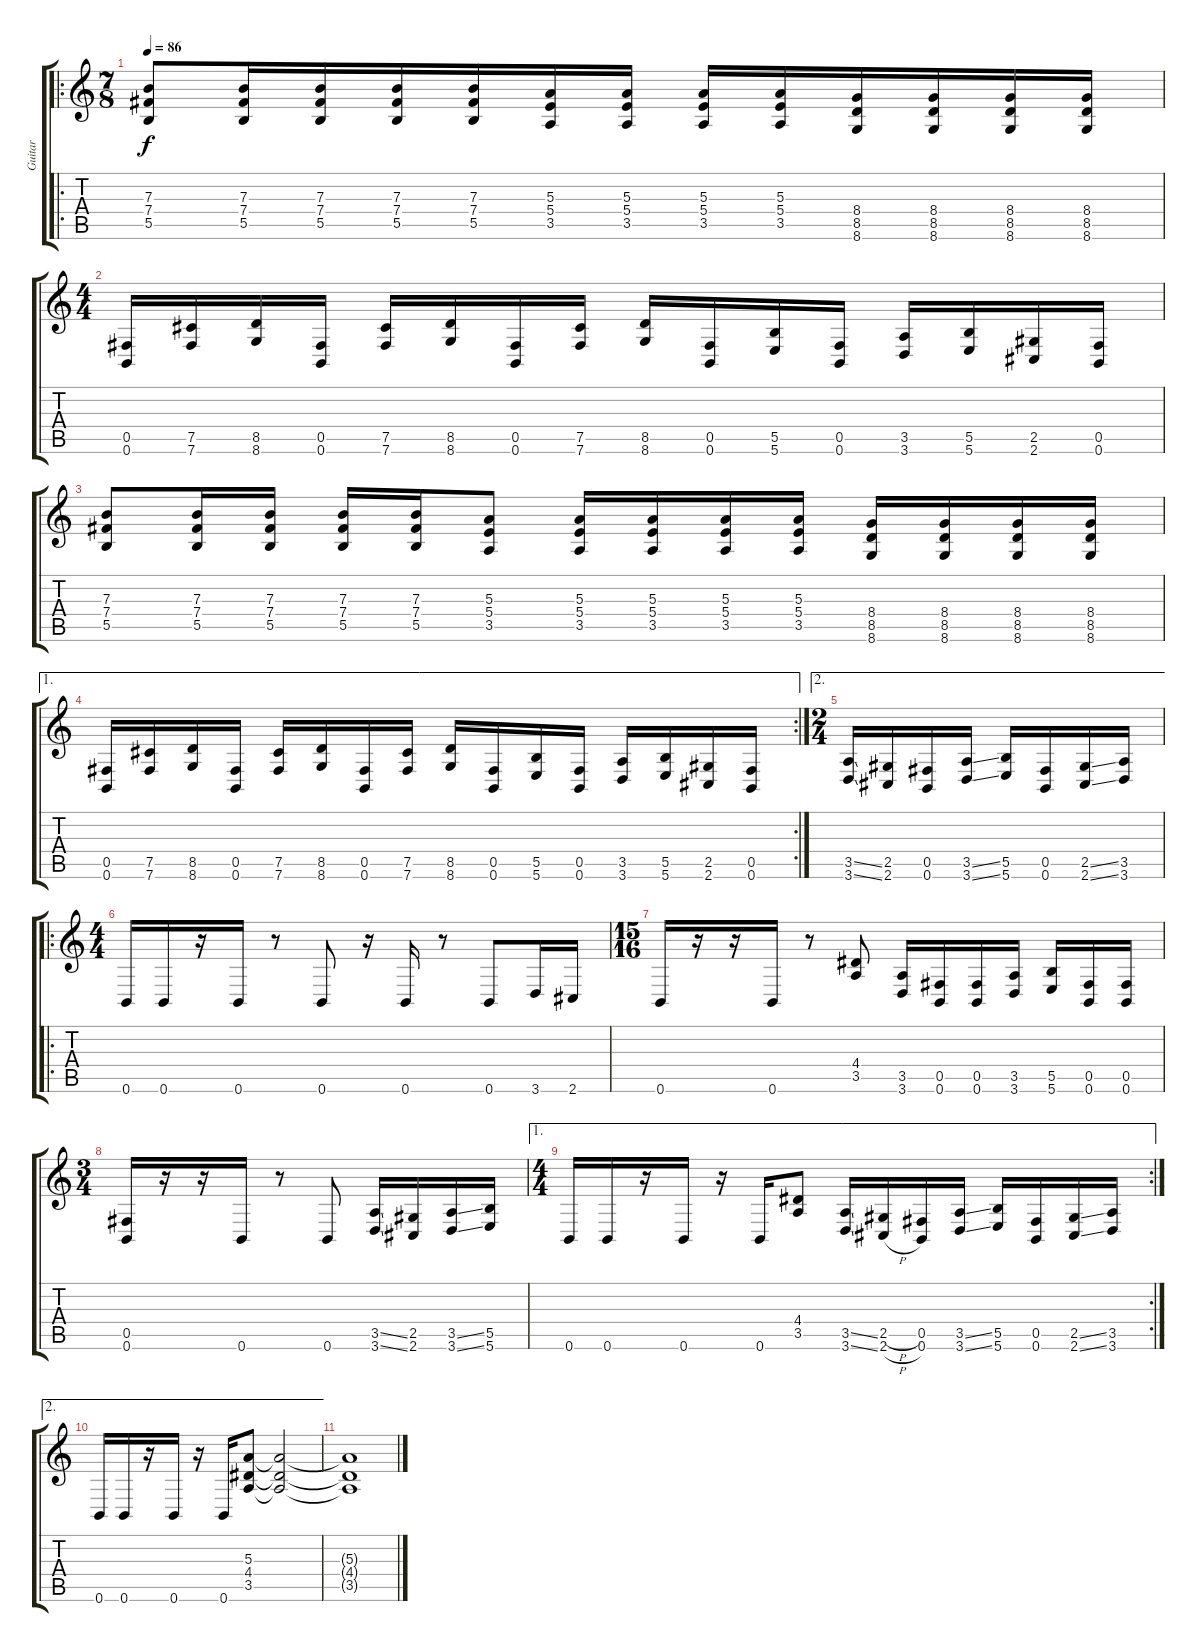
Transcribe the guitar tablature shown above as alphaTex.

\track ("Guitar" "Guitar") {instrument distortionguitar}
\staff {score tabs}
\tuning (Db4 Ab3 E3 B2 Gb2 B1) {hide}
\ro
\ts (7 8)
\tempo 86
\clef g2
\ks c
(7.3 7.4 5.5).8{dy f} (7.3 7.4 5.5).16 (7.3 7.4 5.5).16 (7.3 7.4 5.5).16 (7.3 7.4 5.5).16 (5.3 5.4 3.5).16 (5.3 5.4 3.5).16 (5.3 5.4 3.5).16 (5.3 5.4 3.5).16 (8.4 8.5 8.6).16 (8.4 8.5 8.6).16 (8.4 8.5 8.6).16 (8.4 8.5 8.6).16 |
\ts (4 4)
(0.5 0.6).16 (7.5 7.6).16 (8.5 8.6).16 (0.5 0.6).16 (7.5 7.6).16 (8.5 8.6).16 (0.5 0.6).16 (7.5 7.6).16 (8.5 8.6).16 (0.5 0.6).16 (5.5 5.6).16 (0.5 0.6).16 (3.5 3.6).16 (5.5 5.6).16 (2.5 2.6).16 (0.5 0.6).16 |
(7.3 7.4 5.5).8 (7.3 7.4 5.5).16 (7.3 7.4 5.5).16 (7.3 7.4 5.5).16 (7.3 7.4 5.5).16 (5.3 5.4 3.5).8 (5.3 5.4 3.5).16 (5.3 5.4 3.5).16 (5.3 5.4 3.5).16 (5.3 5.4 3.5).16 (8.4 8.5 8.6).16 (8.4 8.5 8.6).16 (8.4 8.5 8.6).16 (8.4 8.5 8.6).16 |
\ae 1
\rc 2
(0.5 0.6).16 (7.5 7.6).16 (8.5 8.6).16 (0.5 0.6).16 (7.5 7.6).16 (8.5 8.6).16 (0.5 0.6).16 (7.5 7.6).16 (8.5 8.6).16 (0.5 0.6).16 (5.5 5.6).16 (0.5 0.6).16 (3.5 3.6).16 (5.5 5.6).16 (2.5 2.6).16 (0.5 0.6).16 |
\ae 2
\ts (2 4)
(3.5{ss} 3.6{ss}).16 (2.5 2.6).16 (0.5 0.6).16 (3.5{ss} 3.6{ss}).16 (5.5 5.6).16 (0.5 0.6).16 (2.5{ss} 2.6{ss}).16 (3.5 3.6).16 |
\ro
\ts (4 4)
0.6.16 0.6.16 r.16 0.6.16 r.8 0.6.8 r.16 0.6.16 r.8 0.6.8 3.6.16 2.6.16 |
\ts (15 16)
0.6.16 r.16 r.16 0.6.16 r.8 (4.4 3.5).8 (3.5 3.6).16 (0.5 0.6).16 (0.5 0.6).16 (3.5 3.6).16 (5.5 5.6).16 (0.5 0.6).16 (0.5 0.6).16 |
\ts (3 4)
(0.5 0.6).16 r.16 r.16 0.6.16 r.8 0.6.8 (3.5{ss} 3.6{ss}).16 (2.5 2.6).16 (3.5{ss} 3.6{ss}).16 (5.5 5.6).16 |
\ae 1
\rc 2
\ts (4 4)
0.6.16 0.6.16 r.16 0.6.16 r.16 0.6.16 (4.4 3.5).8 (3.5{ss} 3.6{ss}).16 (2.5{h} 2.6{h}).16 (0.5 0.6).16 (3.5{ss} 3.6{ss}).16 (5.5 5.6).16 (0.5 0.6).16 (2.5{ss} 2.6{ss}).16 (3.5 3.6).16 |
\ae 2
0.6.16 0.6.16 r.16 0.6.16 r.16 0.6.16 (5.3 4.4 3.5).8 (5.3{t} 4.4{t} 3.5{t}).2 |
(5.3{t} 4.4{t} 3.5{t}).1
